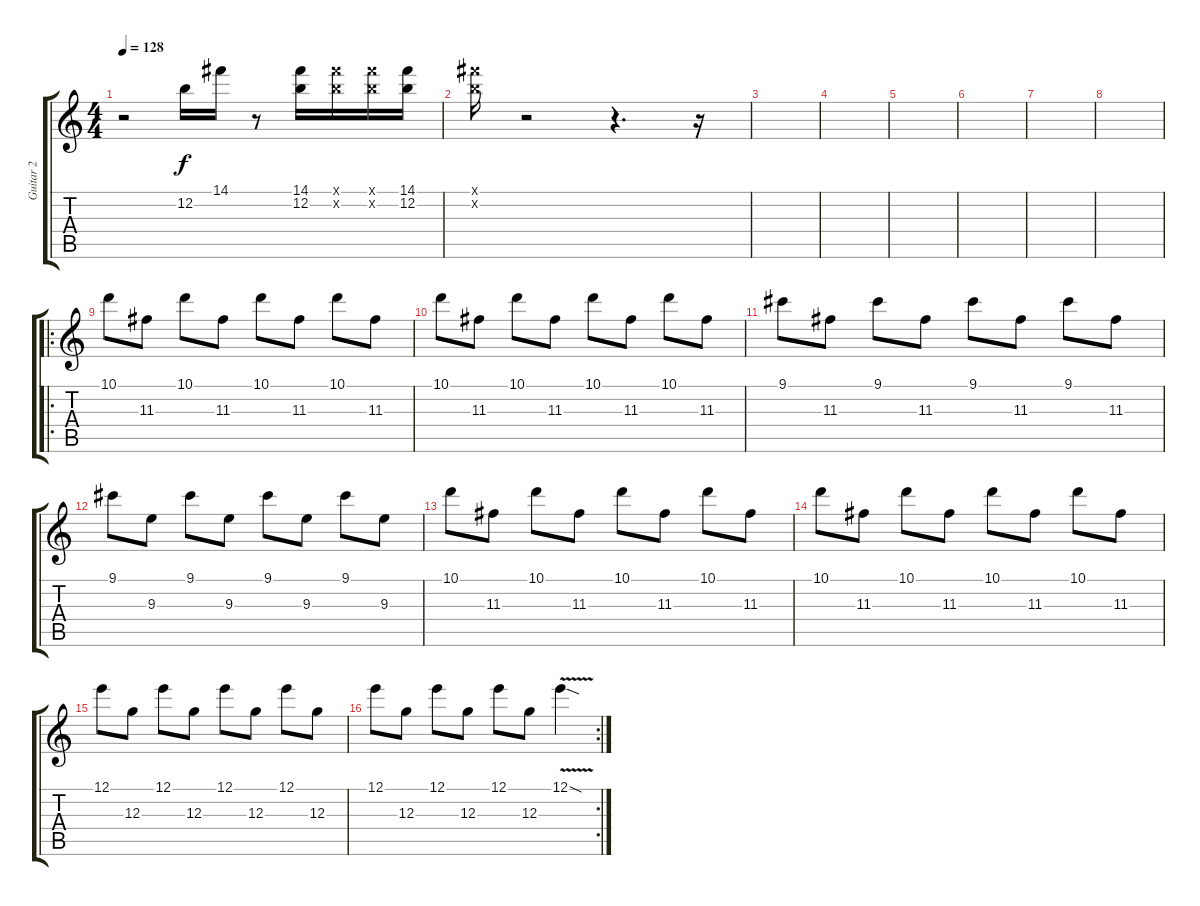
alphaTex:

\track ("Guitar 2" "Guitar 2") {instrument acousticguitarsteel}
\staff {score tabs}
\tuning (E4 B3 G3 D3 A2 E2) {hide}
\ts (4 4)
\tempo 128
\clef g2
\ks c
r.2{dy f} 12.2.16 14.1.16 r.8 (14.1 12.2).16 (14.1{x} 12.2{x}).16 (14.1{x} 12.2{x}).16 (14.1 12.2).16 |
(14.1{x} 12.2{x}).16 r.2 r.4{d} r.16 |
|
|
|
|
|
|
\ro
10.1.8 11.3.8 10.1.8 11.3.8 10.1.8 11.3.8 10.1.8 11.3.8 |
10.1.8 11.3.8 10.1.8 11.3.8 10.1.8 11.3.8 10.1.8 11.3.8 |
9.1.8 11.3.8 9.1.8 11.3.8 9.1.8 11.3.8 9.1.8 11.3.8 |
9.1.8 9.3.8 9.1.8 9.3.8 9.1.8 9.3.8 9.1.8 9.3.8 |
10.1.8 11.3.8 10.1.8 11.3.8 10.1.8 11.3.8 10.1.8 11.3.8 |
10.1.8 11.3.8 10.1.8 11.3.8 10.1.8 11.3.8 10.1.8 11.3.8 |
12.1.8 12.3.8 12.1.8 12.3.8 12.1.8 12.3.8 12.1.8 12.3.8 |
\rc 2
12.1.8 12.3.8 12.1.8 12.3.8 12.1.8 12.3.8 12.1{v sod}.4
